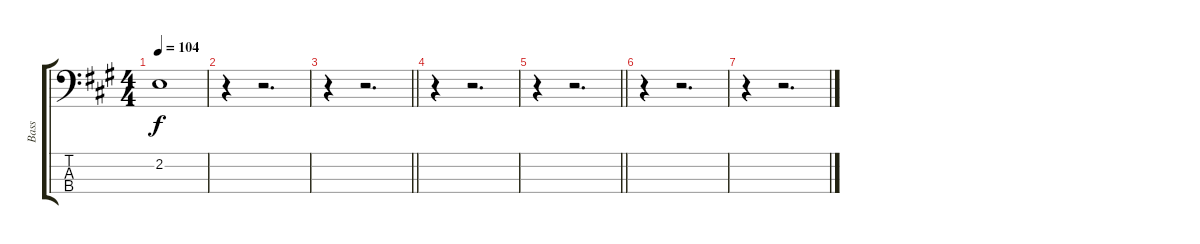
\track ("Bass" "Bass") {instrument acousticbass}
\staff {score tabs}
\tuning (G2 D2 A1 E1) {hide}
\ts (4 4)
\tempo 104
\clef f4
\ks a
2.2.1{dy f} |
r.4 r.2{d} |
\barLineRight lightlight
r.4 r.2{d} |
r.4 r.2{d} |
\barLineRight lightlight
r.4 r.2{d} |
r.4 r.2{d} |
r.4 r.2{d}
